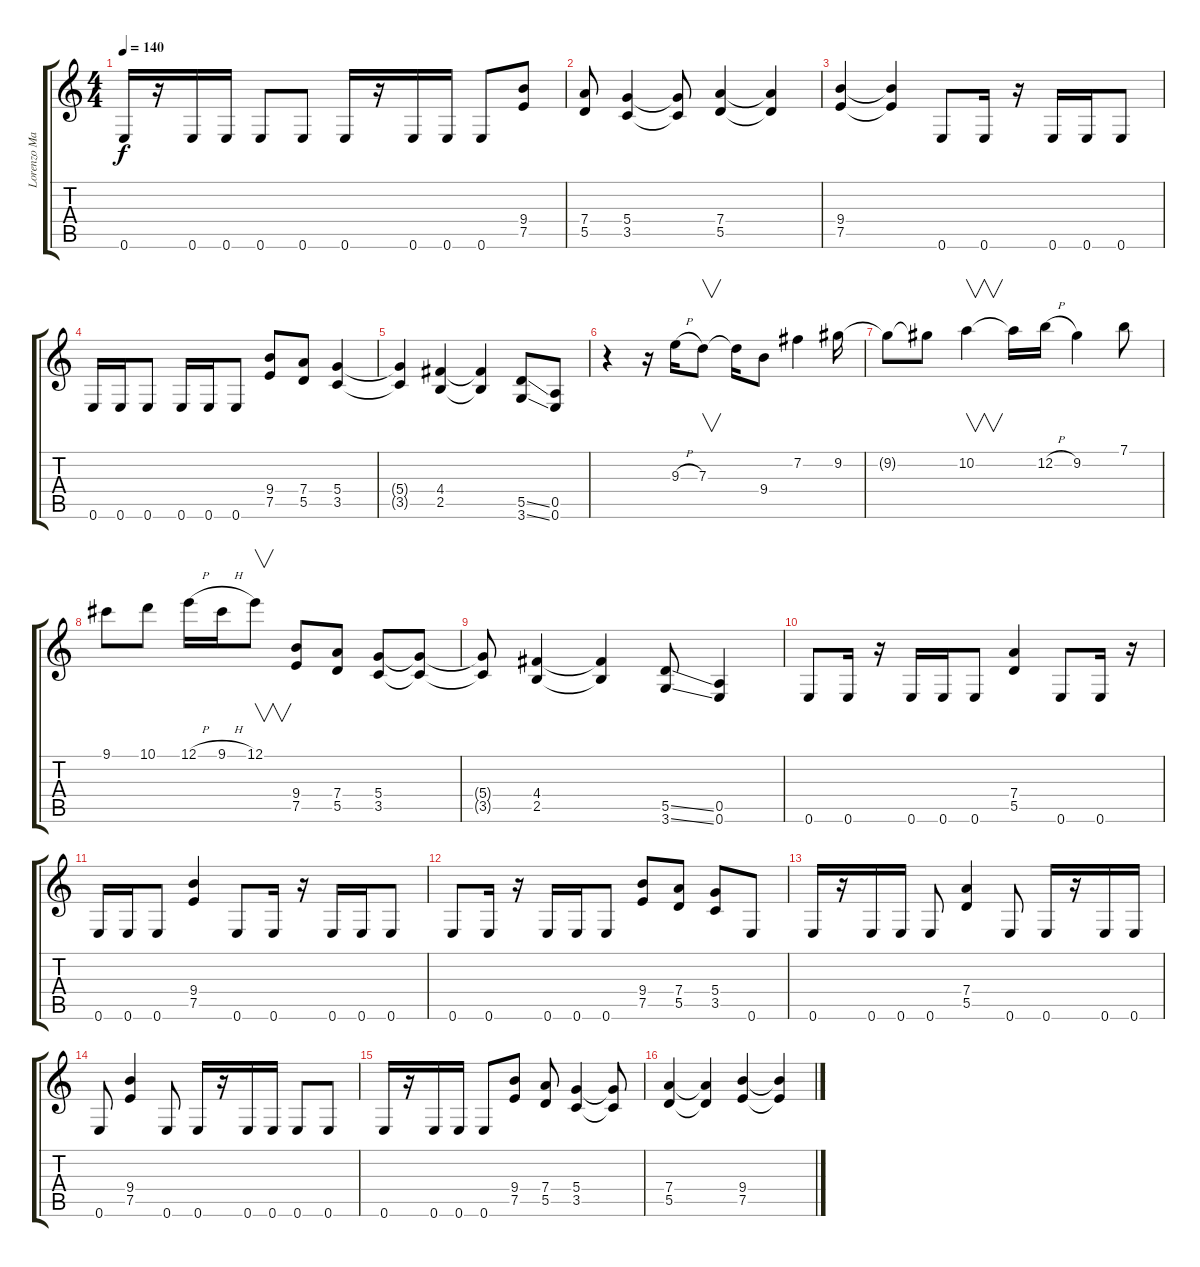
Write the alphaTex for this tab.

\track ("Lorenzo Marcelloni" "Lorenzo Ma") {instrument distortionguitar}
\staff {score tabs}
\tuning (E4 B3 G3 D3 A2 E2) {hide}
\ts (4 4)
\tempo 140
\clef g2
\ks c
0.6.16{dy f} r.16 0.6.16 0.6.16 0.6.8 0.6.8 0.6.16 r.16 0.6.16 0.6.16 0.6.8 (9.4 7.5).8 |
(7.4 5.5).8 (5.4 3.5).4 (5.4{t} 3.5{t}).8 (7.4 5.5).4 (7.4{t} 5.5{t}).4 |
(9.4 7.5).4 (9.4{t} 7.5{t}).4 0.6.8 0.6.16 r.16 0.6.16 0.6.16 0.6.8 |
0.6.16 0.6.16 0.6.8 0.6.16 0.6.16 0.6.8 (9.4 7.5).8 (7.4 5.5).8 (5.4 3.5).4 |
(5.4{t} 3.5{t}).4 (4.4 2.5).4 (4.4{t} 2.5{t}).4 (5.5{ss} 3.6{ss}).8 (0.5 0.6).8 |
r.4 r.16 9.3{h}.16 7.3.8{v} 7.3{t}.16 9.4.8 7.2.4 9.2.16 |
9.2{t}.8 9.2{t}.8 10.2.4{v} 10.2{t}.16 12.2{h}.16 9.2.4 7.1.8 |
9.1.8 10.1.8 12.1{h}.16 9.1{h}.16 12.1.8{v} (9.4 7.5).8 (7.4 5.5).8 (5.4 3.5).8 (5.4{t} 3.5{t}).8 |
(5.4{t} 3.5{t}).8 (4.4 2.5).4 (4.4{t} 2.5{t}).4 (5.5{ss} 3.6{ss}).8 (0.5 0.6).4 |
0.6.8 0.6.16 r.16 0.6.16 0.6.16 0.6.8 (7.4 5.5).4 0.6.8 0.6.16 r.16 |
0.6.16 0.6.16 0.6.8 (9.4 7.5).4 0.6.8 0.6.16 r.16 0.6.16 0.6.16 0.6.8 |
0.6.8 0.6.16 r.16 0.6.16 0.6.16 0.6.8 (9.4 7.5).8 (7.4 5.5).8 (5.4 3.5).8 0.6.8 |
0.6.16 r.16 0.6.16 0.6.16 0.6.8 (7.4 5.5).4 0.6.8 0.6.16 r.16 0.6.16 0.6.16 |
0.6.8 (9.4 7.5).4 0.6.8 0.6.16 r.16 0.6.16 0.6.16 0.6.8 0.6.8 |
0.6.16 r.16 0.6.16 0.6.16 0.6.8 (9.4 7.5).8 (7.4 5.5).8 (5.4 3.5).4 (5.4{t} 3.5{t}).8 |
(7.4 5.5).4 (7.4{t} 5.5{t}).4 (9.4 7.5).4 (9.4{t} 7.5{t}).4
